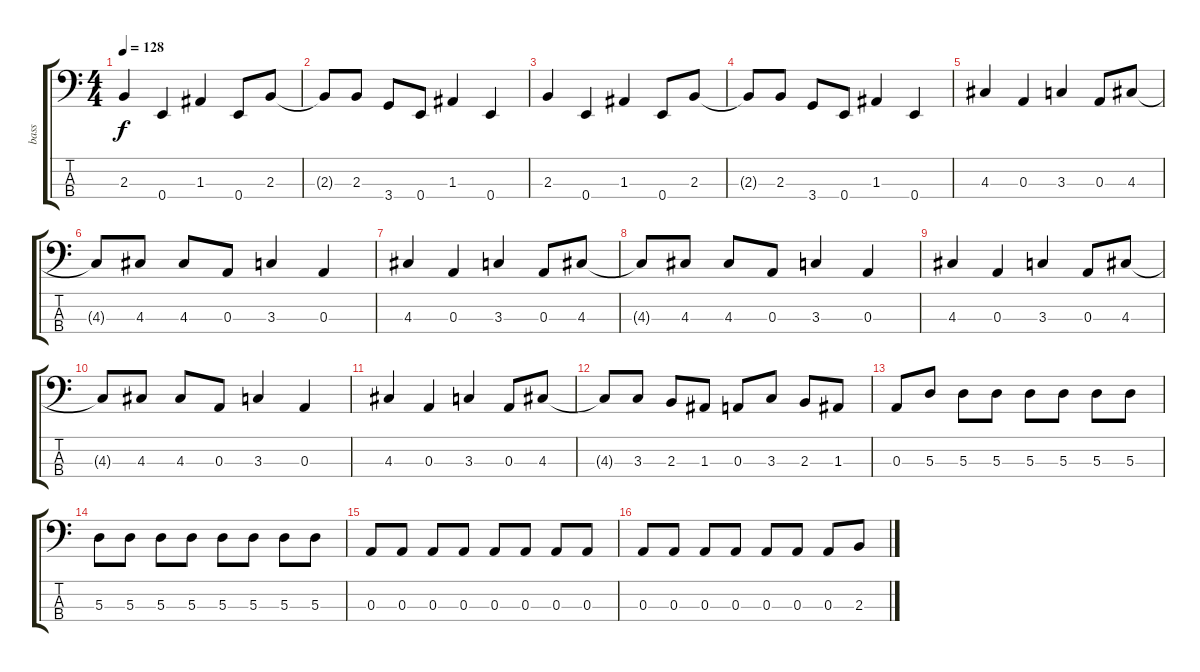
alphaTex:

\track ("bass" "bass") {instrument slapbass1}
\staff {score tabs}
\tuning (G2 D2 A1 E1) {hide}
\ts (4 4)
\tempo 128
\clef f4
\ks c
2.3.4{dy f} 0.4.4 1.3.4 0.4.8 2.3.8 |
2.3{t}.8 2.3.8 3.4.8 0.4.8 1.3.4 0.4.4 |
2.3.4 0.4.4 1.3.4 0.4.8 2.3.8 |
2.3{t}.8 2.3.8 3.4.8 0.4.8 1.3.4 0.4.4 |
4.3.4 0.3.4 3.3.4 0.3.8 4.3.8 |
4.3{t}.8 4.3.8 4.3.8 0.3.8 3.3.4 0.3.4 |
4.3.4 0.3.4 3.3.4 0.3.8 4.3.8 |
4.3{t}.8 4.3.8 4.3.8 0.3.8 3.3.4 0.3.4 |
4.3.4 0.3.4 3.3.4 0.3.8 4.3.8 |
4.3{t}.8 4.3.8 4.3.8 0.3.8 3.3.4 0.3.4 |
4.3.4 0.3.4 3.3.4 0.3.8 4.3.8 |
4.3{t}.8 3.3.8 2.3.8 1.3.8 0.3.8 3.3.8 2.3.8 1.3.8 |
0.3.8 5.3.8 5.3.8 5.3.8 5.3.8 5.3.8 5.3.8 5.3.8 |
5.3.8 5.3.8 5.3.8 5.3.8 5.3.8 5.3.8 5.3.8 5.3.8 |
0.3.8 0.3.8 0.3.8 0.3.8 0.3.8 0.3.8 0.3.8 0.3.8 |
0.3.8 0.3.8 0.3.8 0.3.8 0.3.8 0.3.8 0.3.8 2.3.8
